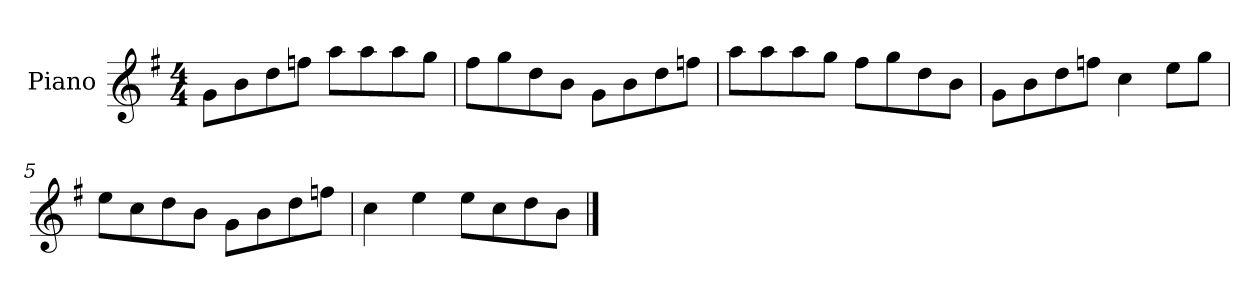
**kern
*part1
*staff1
*I"Piano
*I'P-no
*clefG2
*k[f#]
*M4/4
*MM90
=1
8g\L
8b\
8dd\
8ffn\J
8aa\L
8aa\
8aa\
8gg\J
=2
8ff#\L
8gg\
8dd\
8b\J
8g\L
8b\
8dd\
8ffn\J
=3
8aa\L
8aa\
8aa\
8gg\J
8ff#\L
8gg\
8dd\
8b\J
=4
8g\L
8b\
8dd\
8ffn\J
4cc\
8ee\L
8gg\J
!!LO:LB:g=z
=5
8ee\L
8cc\
8dd\
8b\J
8g\L
8b\
8dd\
8ffn\J
=6
4cc\
4ee\
8ee\L
8cc\
8dd\
8b\J
==
*-
